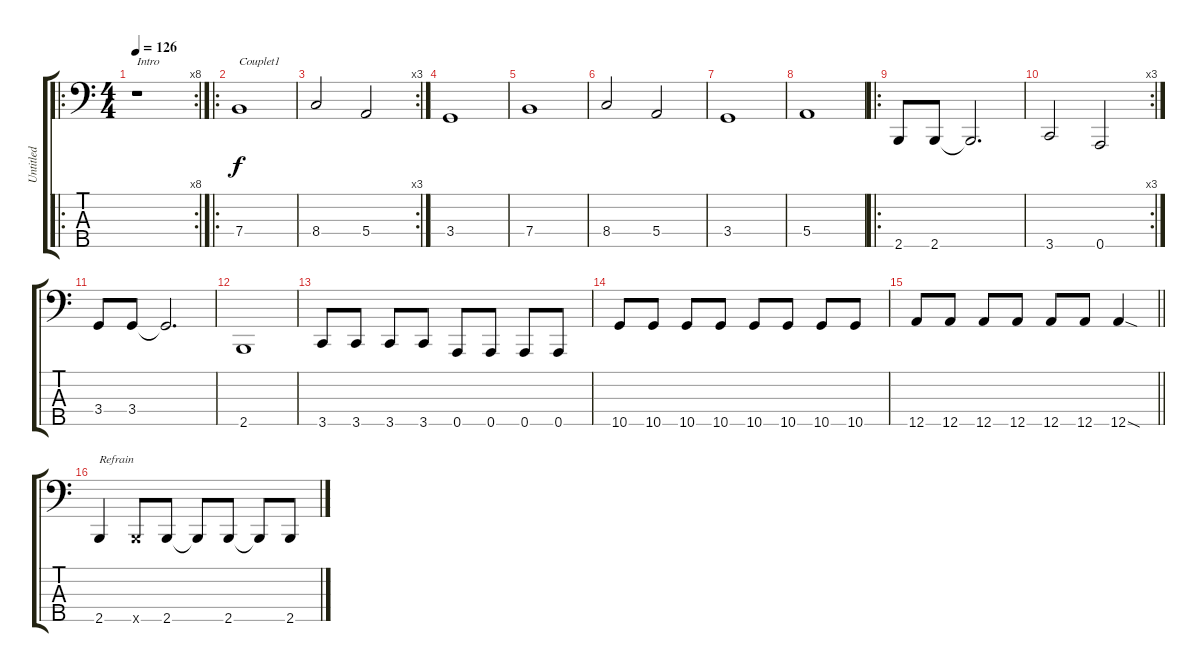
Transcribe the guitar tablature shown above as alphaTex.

\track ("Untitled" "Untitled") {instrument electricbassfinger}
\staff {score tabs}
\tuning (G2 D2 A1 E1 A0) {hide}
\ro
\rc 8
\ts (4 4)
\tempo 126
\clef f4
\ks c
r.1{txt "Intro" dy f instrument electricbassfinger} |
\ro
7.4.1{txt "Couplet1"} |
\rc 3
8.4.2 5.4.2 |
3.4.1 |
7.4.1 |
8.4.2 5.4.2 |
3.4.1 |
5.4.1 |
\ro
2.5.8 2.5.8 2.5{t}.2{d} |
\rc 3
3.5.2 0.5.2 |
3.4.8 3.4.8 3.4{t}.2{d} |
2.5.1 |
3.5.8 3.5.8 3.5.8 3.5.8 0.5.8 0.5.8 0.5.8 0.5.8 |
10.5.8 10.5.8 10.5.8 10.5.8 10.5.8 10.5.8 10.5.8 10.5.8 |
\barLineRight lightlight
12.5.8 12.5.8 12.5.8 12.5.8 12.5.8 12.5.8 12.5{sod}.4 |
2.5.4{txt "Refrain"} 2.5{x}.8 2.5.8 2.5{t}.8 2.5.8 2.5{t}.8 2.5.8
